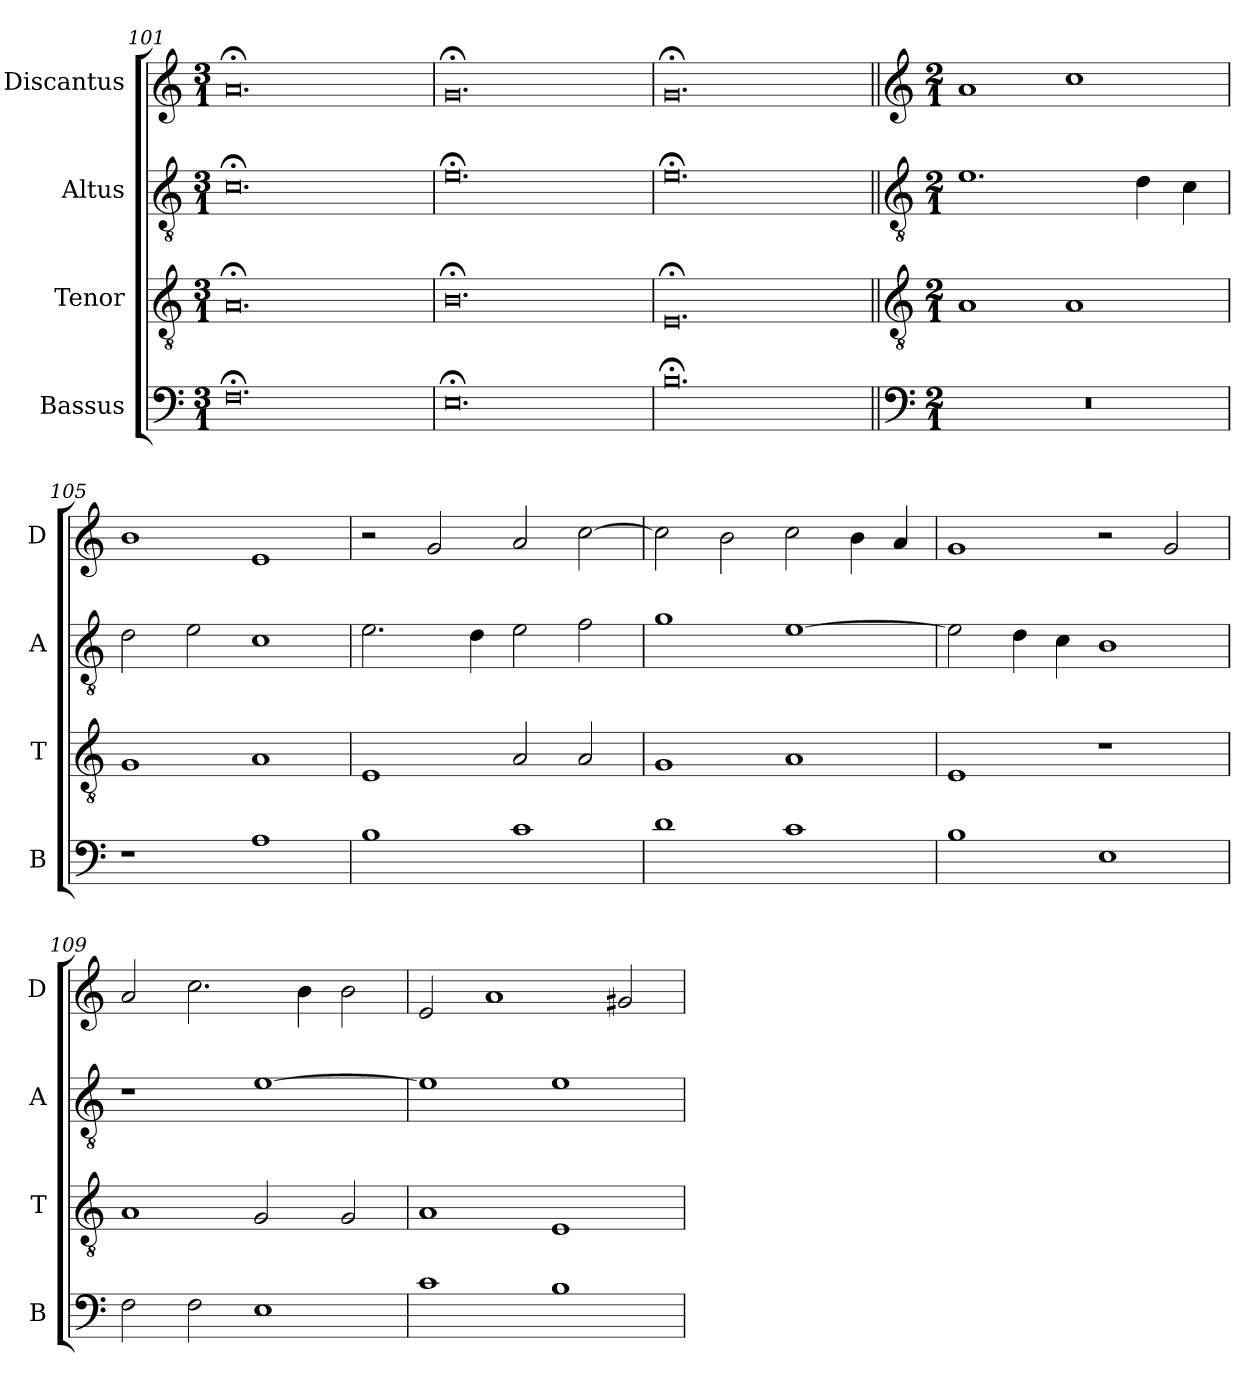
**kern	**kern	**kern	**kern
*part4	*part3	*part2	*part1
*staff4	*staff3	*staff2	*staff1
*I"Bassus	*I"Tenor	*I"Altus	*I"Discantus
*I'B	*I'T	*I'A	*I'D
*clefF4	*clefGv2	*clefGv2	*clefG2
*k[]	*k[]	*k[]	*k[]
*M3/1	*M3/1	*M3/1	*M3/1
=101	=101	=101	=101
0.F;<	0.A;<	0.c;<	0.a;<
=102	=102	=102	=102
0.E;<	0.B;<	0.e;<	0.g;<
=103	=103	=103	=103
0.B;<	0.E;<	0.e;<	0.g;<
!!LO:LB:g=z
=104||	=104||	=104||	=104||
*clefF4	*clefGv2	*clefGv2	*clefG2
*k[]	*k[]	*k[]	*k[]
*M2/1	*M2/1	*M2/1	*M2/1
0r	1A	1.e	1a
.	1A	.	1cc
.	.	4d\	.
.	.	4c\	.
=105	=105	=105	=105
1r	1G	2d\	1b
.	.	2e\	.
1A	1A	1c	1e
=106	=106	=106	=106
1B	1E	2.e\	2r
.	.	.	2g/
.	.	4d\	.
1c	2A/	2e\	2a/
.	2A/	2f\	[2cc\
=107	=107	=107	=107
1d	1G	1g	2cc\]
.	.	.	2b\
1c	1A	[1e	2cc\
.	.	.	4b\
.	.	.	4a/
=108	=108	=108	=108
1B	1E	2e\]	1g
.	.	4d\	.
.	.	4c\	.
1E	1r	1B	2r
.	.	.	2g/
=109	=109	=109	=109
2F\	1A	1r	2a/
2F\	.	.	2.cc\
1E	2G/	[1e	.
.	.	.	4b\
.	2G/	.	2b\
=110	=110	=110	=110
1c	1A	1e]	2e/
.	.	.	1a
1B	1E	1e	.
.	.	.	2g#X/
=	=	=	=
*-	*-	*-	*-
